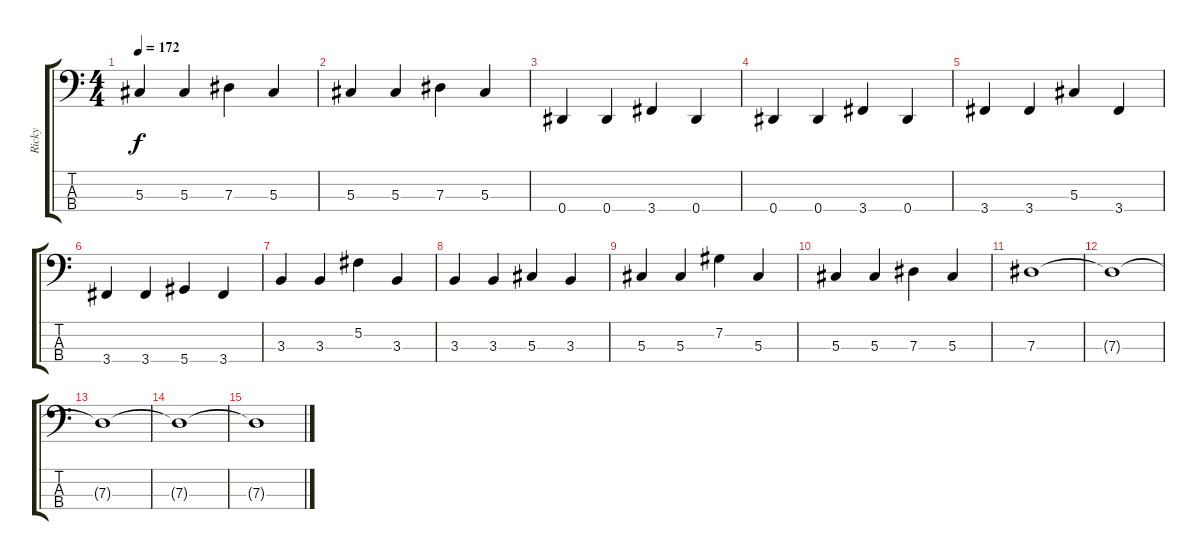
\track ("Ricky" "Ricky") {instrument electricbasspick}
\staff {score tabs}
\tuning (Gb2 Db2 Ab1 Eb1) {hide}
\ts (4 4)
\tempo 172
\clef f4
\ks c
5.3.4{dy f} 5.3.4 7.3.4 5.3.4 |
5.3.4 5.3.4 7.3.4 5.3.4 |
0.4.4 0.4.4 3.4.4 0.4.4 |
0.4.4 0.4.4 3.4.4 0.4.4 |
3.4.4 3.4.4 5.3.4 3.4.4 |
3.4.4 3.4.4 5.4.4 3.4.4 |
3.3.4 3.3.4 5.2.4 3.3.4 |
3.3.4 3.3.4 5.3.4 3.3.4 |
5.3.4 5.3.4 7.2.4 5.3.4 |
5.3.4 5.3.4 7.3.4 5.3.4 |
7.3.1 |
7.3{t}.1 |
7.3{t}.1{volume 0} |
7.3{t}.1 |
7.3{t}.1
